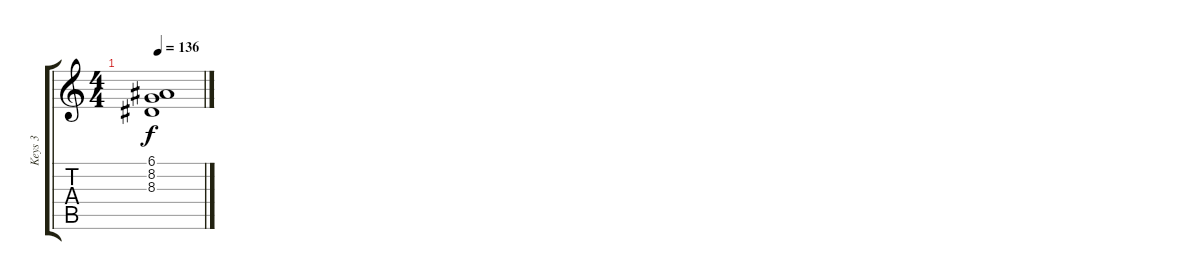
\track ("Keys 3" "Keys 3") {instrument synthstrings1}
\staff {score tabs}
\tuning (E4 B3 G3 D3 A2 E2) {hide}
\ts (4 4)
\tempo 136
\clef g2
\ks c
(6.1{t} 8.2{t} 8.3{t}).1{dy f}
